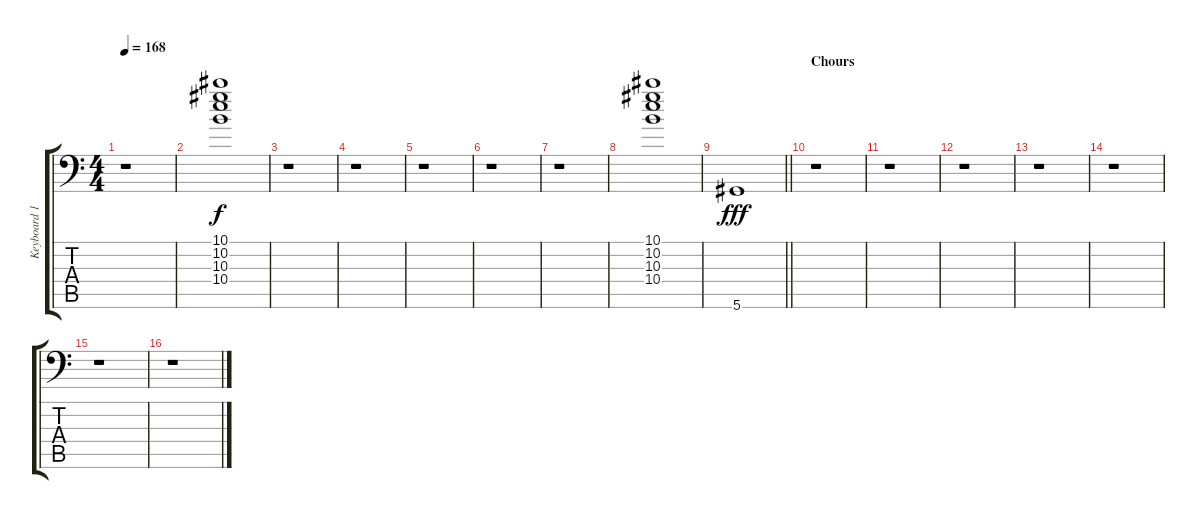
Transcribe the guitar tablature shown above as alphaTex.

\track ("Keyboard 1 " "Keyboard 1") {instrument distortionguitar}
\staff {score tabs}
\tuning (Eb4 Bb3 Gb3 Db3 Ab2 Eb1) {hide}
\ts (4 4)
\tempo 168
\clef f4
\ks c
r.1{dy f} |
(10.1 10.2 10.3 10.4).1{volume 13 instrument reversecymbal} |
r.1 |
r.1 |
r.1 |
r.1 |
r.1 |
(10.1 10.2 10.3 10.4).1{volume 13 instrument reversecymbal} |
\barLineRight lightlight
5.6.1{dy fff instrument gunshot} |
\section ("" "Chours")
r.1 |
r.1 |
r.1 |
r.1 |
r.1 |
r.1 |
r.1
